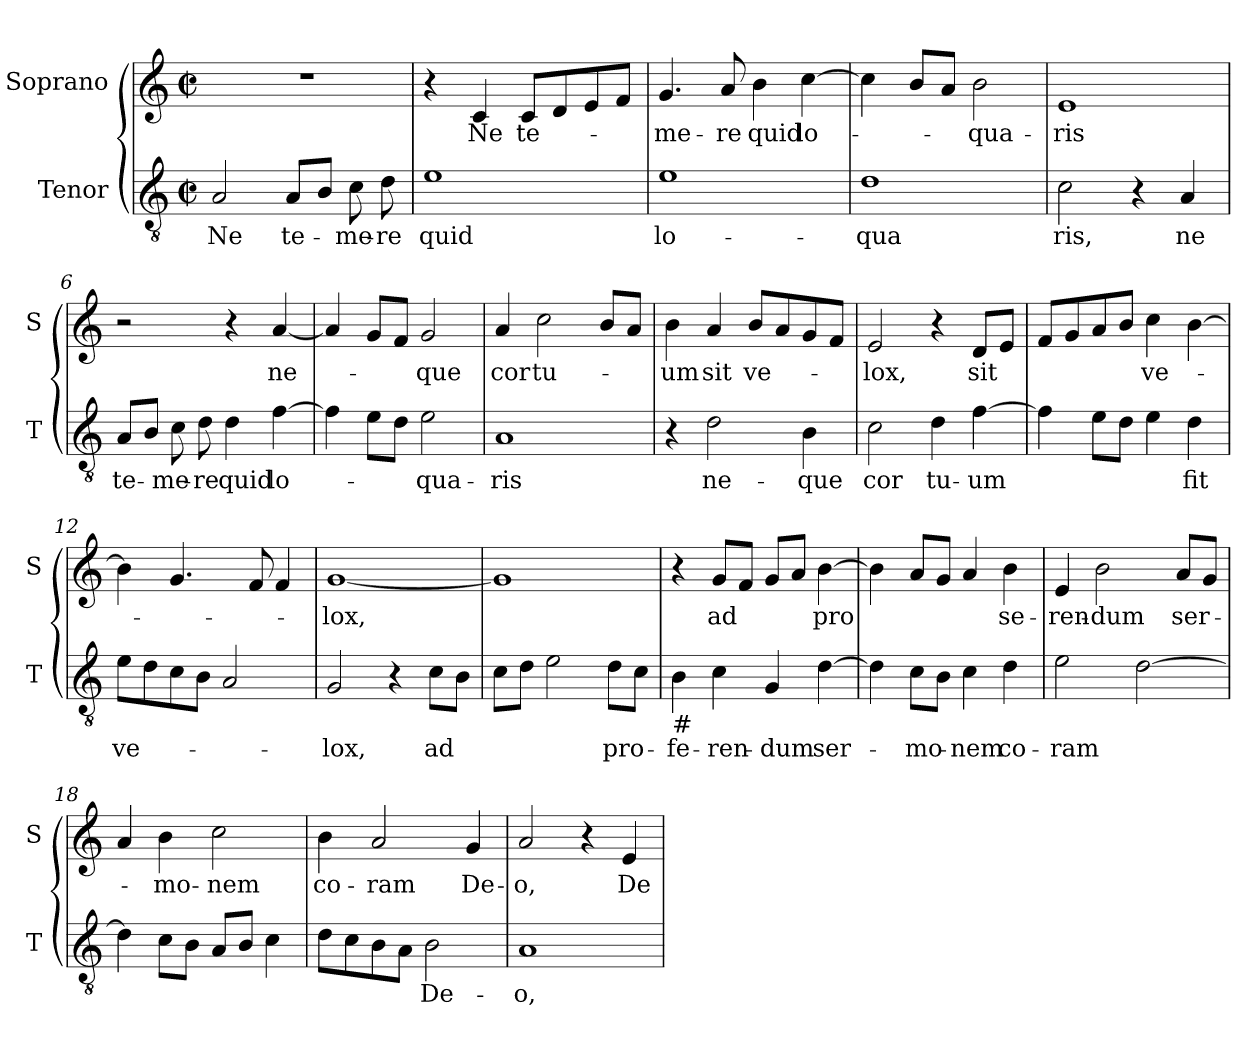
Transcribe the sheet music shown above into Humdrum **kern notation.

**kern	**text	**kern	**text
*part2	*part2	*part1	*part1
*staff2	*staff2	*staff1	*staff1
*I"Tenor	*	*I"Soprano	*
*I'T	*	*I'S	*
*clefGv2	*	*clefG2	*
*k[]	*	*k[]	*
*C:	*	*C:	*
*M2/2	*	*M2/2	*
*met(c|)	*	*met(c|)	*
=1	=1	=1	=1
!	!LO:LY:b	!	!
2A/	Ne	1r	.
!	!LO:LY:b	!	!
8A/L	te-	.	.
8B/J	.	.	.
!	!LO:LY:b	!	!
8c\	-me-	.	.
!	!LO:LY:b	!	!
8d\	-re	.	.
=2	=2	=2	=2
!	!LO:LY:b	!	!
1e	quid	4r	.
!	!	!	!LO:LY:b
.	.	4c/	Ne
!	!	!	!LO:LY:b
.	.	8c/L	te-
.	.	8d/	.
.	.	8e/	.
.	.	8f/J	.
=3	=3	=3	=3
!	!LO:LY:b	!	!LO:LY:b
1e	lo-	4.g/	-me-
!	!	!	!LO:LY:b
.	.	8a/	-re
!	!	!	!LO:LY:b
.	.	4b\	quid
!	!	!	!LO:LY:b
.	.	[4cc\	lo-
=4	=4	=4	=4
!	!LO:LY:b	!	!
1d	-qua	4cc\]	.
.	.	8b/L	.
.	.	8a/J	.
!	!	!	!LO:LY:b
.	.	2b\	-qua-
=5	=5	=5	=5
!	!LO:LY:b	!	!LO:LY:b
2c\	ris,	1e	-ris
4r	.	.	.
!	!LO:LY:b	!	!
4A/	ne	.	.
!!LO:LB:g=z
=6	=6	=6	=6
!	!LO:LY:b	!	!
8A/L	te-	2r	.
8B/J	.	.	.
!	!LO:LY:b	!	!
8c\	-me-	.	.
!	!LO:LY:b	!	!
8d\	-re	.	.
!	!LO:LY:b	!	!
4d\	quid	4r	.
!	!LO:LY:b	!	!LO:LY:b
[4f\	lo-	[4a/	ne-
=7	=7	=7	=7
4f\]	.	4a/]	.
8e\L	.	8g/L	.
8d\J	.	8f/J	.
!	!LO:LY:b	!	!LO:LY:b
2e\	-qua-	2g/	-que
=8	=8	=8	=8
!	!LO:LY:b	!	!LO:LY:b
1A	-ris	4a/	cor
!	!	!	!LO:LY:b
.	.	2cc\	tu-
.	.	8b/L	.
.	.	8a/J	.
=9	=9	=9	=9
!	!	!	!LO:LY:b
4r	.	4b\	-um
!	!LO:LY:b	!	!LO:LY:b
2d\	ne-	4a/	sit
!	!	!	!LO:LY:b
.	.	8b/L	ve-
.	.	8a/	.
!	!LO:LY:b	!	!
4B\	-que	8g/	.
.	.	8f/J	.
=10	=10	=10	=10
!	!LO:LY:b	!	!LO:LY:b
2c\	cor	2e/	-lox,
!	!LO:LY:b	!	!
4d\	tu-	4r	.
!	!LO:LY:b	!	!LO:LY:b
[4f\	-um	8d/L	sit
.	.	8e/J	.
!!LO:LB:g=z
=11	=11	=11	=11
4f\]	.	8f/L	.
.	.	8g/	.
8e\L	.	8a/	.
8d\J	.	8b/J	.
!	!	!	!LO:LY:b
4e\	.	4cc\	ve-
!	!LO:LY:b	!	!
4d\	fit	[4b\	.
=12	=12	=12	=12
!	!LO:LY:b	!	!
8e\L	ve-	4b\]	.
8d\	.	.	.
8c\	.	4.g/	.
8B\J	.	.	.
2A/	.	.	.
.	.	8f/	.
.	.	4f/	.
=13	=13	=13	=13
!	!LO:LY:b	!	!LO:LY:b
2G/	-lox,	[1g	-lox,
4r	.	.	.
!	!LO:LY:b	!	!
8c\L	ad	.	.
8B\J	.	.	.
=14	=14	=14	=14
8c\L	.	1g]	.
8d\J	.	.	.
2e\	.	.	.
!	!LO:LY:b	!	!
8d\L	pro-	.	.
8c\J	.	.	.
=15	=15	=15	=15
!LO:TX:b:t=#	!	!	!
!	!LO:LY:b	!	!
4B\	-fe-	4r	.
!	!LO:LY:b	!	!LO:LY:b
4c\	-ren-	8g/L	ad
.	.	8f/J	.
!	!LO:LY:b	!	!
4G/	-dum	8g/L	.
.	.	8a/J	.
!	!LO:LY:b	!	!LO:LY:b
[4d\	ser-	[4b\	pro
!!LO:LB:g=z
=16	=16	=16	=16
4d\]	.	4b\]	.
!	!LO:LY:b	!	!
8c\L	-mo-	8a/L	.
8B\J	.	8g/J	.
!	!LO:LY:b	!	!
4c\	-nem	4a/	.
!	!LO:LY:b	!	!LO:LY:b
4d\	co-	4b\	se-
=17	=17	=17	=17
!	!LO:LY:b	!	!LO:LY:b
2e\	-ram	4e/	-ren-
!	!	!	!LO:LY:b
.	.	2b\	-dum
[2d\	.	.	.
!	!	!	!LO:LY:b
.	.	8a/L	ser-
.	.	8g/J	.
=18	=18	=18	=18
4d\]	.	4a/	.
!	!	!	!LO:LY:b
8c\L	.	4b\	-mo-
8B\J	.	.	.
!	!	!	!LO:LY:b
8A/L	.	2cc\	-nem
8B/J	.	.	.
4c\	.	.	.
=19	=19	=19	=19
!	!	!	!LO:LY:b
8d\L	.	4b\	co-
8c\	.	.	.
!	!	!	!LO:LY:b
8B\	.	2a/	-ram
8A\J	.	.	.
!	!LO:LY:b	!	!
2B\	De-	.	.
!	!	!	!LO:LY:b
.	.	4g/	De-
=20	=20	=20	=20
!	!LO:LY:b	!	!LO:LY:b
1A	-o,	2a/	-o,
.	.	4r	.
!	!	!	!LO:LY:b
.	.	4e/	De-
=	=	=	=
*-	*-	*-	*-
